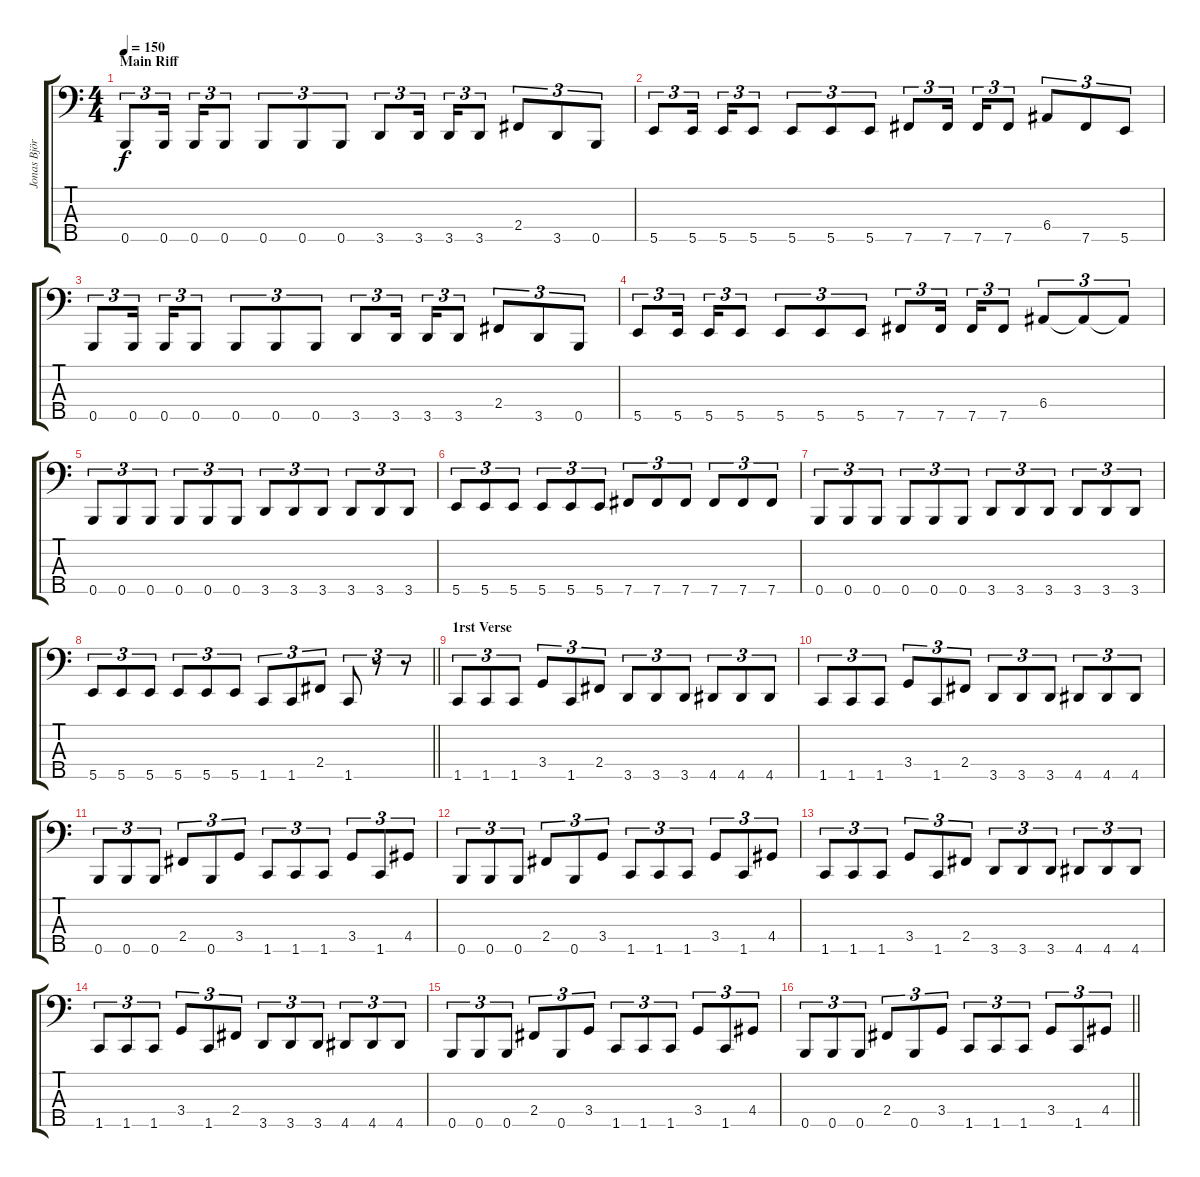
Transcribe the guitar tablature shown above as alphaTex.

\track ("Jonas Björler" "Jonas Björ") {instrument electricbassfinger}
\staff {score tabs}
\tuning (G2 D2 A1 E1 B0) {hide}
\ts (4 4)
\section ("" "Main Riff")
\tempo 150
\clef f4
\ks c
0.5.8{tu (3 2) dy f} 0.5.16{tu (3 2) beam splitsecondary} 0.5.16{tu (3 2)} 0.5.8{tu (3 2)} 0.5.8{tu (3 2)} 0.5.8{tu (3 2)} 0.5.8{tu (3 2)} 3.5.8{tu (3 2)} 3.5.16{tu (3 2) beam splitsecondary} 3.5.16{tu (3 2)} 3.5.8{tu (3 2)} 2.4.8{tu (3 2)} 3.5.8{tu (3 2)} 0.5.8{tu (3 2)} |
5.5.8{tu (3 2)} 5.5.16{tu (3 2) beam splitsecondary} 5.5.16{tu (3 2)} 5.5.8{tu (3 2)} 5.5.8{tu (3 2)} 5.5.8{tu (3 2)} 5.5.8{tu (3 2)} 7.5.8{tu (3 2)} 7.5.16{tu (3 2) beam splitsecondary} 7.5.16{tu (3 2)} 7.5.8{tu (3 2)} 6.4.8{tu (3 2)} 7.5.8{tu (3 2)} 5.5.8{tu (3 2)} |
0.5.8{tu (3 2)} 0.5.16{tu (3 2) beam splitsecondary} 0.5.16{tu (3 2)} 0.5.8{tu (3 2)} 0.5.8{tu (3 2)} 0.5.8{tu (3 2)} 0.5.8{tu (3 2)} 3.5.8{tu (3 2)} 3.5.16{tu (3 2) beam splitsecondary} 3.5.16{tu (3 2)} 3.5.8{tu (3 2)} 2.4.8{tu (3 2)} 3.5.8{tu (3 2)} 0.5.8{tu (3 2)} |
5.5.8{tu (3 2)} 5.5.16{tu (3 2) beam splitsecondary} 5.5.16{tu (3 2)} 5.5.8{tu (3 2)} 5.5.8{tu (3 2)} 5.5.8{tu (3 2)} 5.5.8{tu (3 2)} 7.5.8{tu (3 2)} 7.5.16{tu (3 2) beam splitsecondary} 7.5.16{tu (3 2)} 7.5.8{tu (3 2)} 6.4.8{tu (3 2)} 6.4{t}.8{tu (3 2)} 6.4{t}.8{tu (3 2)} |
0.5.8{tu (3 2)} 0.5.8{tu (3 2)} 0.5.8{tu (3 2)} 0.5.8{tu (3 2)} 0.5.8{tu (3 2)} 0.5.8{tu (3 2)} 3.5.8{tu (3 2)} 3.5.8{tu (3 2)} 3.5.8{tu (3 2)} 3.5.8{tu (3 2)} 3.5.8{tu (3 2)} 3.5.8{tu (3 2)} |
5.5.8{tu (3 2)} 5.5.8{tu (3 2)} 5.5.8{tu (3 2)} 5.5.8{tu (3 2)} 5.5.8{tu (3 2)} 5.5.8{tu (3 2)} 7.5.8{tu (3 2)} 7.5.8{tu (3 2)} 7.5.8{tu (3 2)} 7.5.8{tu (3 2)} 7.5.8{tu (3 2)} 7.5.8{tu (3 2)} |
0.5.8{tu (3 2)} 0.5.8{tu (3 2)} 0.5.8{tu (3 2)} 0.5.8{tu (3 2)} 0.5.8{tu (3 2)} 0.5.8{tu (3 2)} 3.5.8{tu (3 2)} 3.5.8{tu (3 2)} 3.5.8{tu (3 2)} 3.5.8{tu (3 2)} 3.5.8{tu (3 2)} 3.5.8{tu (3 2)} |
\barLineRight lightlight
5.5.8{tu (3 2)} 5.5.8{tu (3 2)} 5.5.8{tu (3 2)} 5.5.8{tu (3 2)} 5.5.8{tu (3 2)} 5.5.8{tu (3 2)} 1.5.8{tu (3 2)} 1.5.8{tu (3 2)} 2.4.8{tu (3 2)} 1.5.8{tu (3 2)} r.8{tu (3 2)} r.8{tu (3 2)} |
\section ("" "1rst Verse")
1.5.8{tu (3 2)} 1.5.8{tu (3 2)} 1.5.8{tu (3 2)} 3.4.8{tu (3 2)} 1.5.8{tu (3 2)} 2.4.8{tu (3 2)} 3.5.8{tu (3 2)} 3.5.8{tu (3 2)} 3.5.8{tu (3 2)} 4.5.8{tu (3 2)} 4.5.8{tu (3 2)} 4.5.8{tu (3 2)} |
1.5.8{tu (3 2)} 1.5.8{tu (3 2)} 1.5.8{tu (3 2)} 3.4.8{tu (3 2)} 1.5.8{tu (3 2)} 2.4.8{tu (3 2)} 3.5.8{tu (3 2)} 3.5.8{tu (3 2)} 3.5.8{tu (3 2)} 4.5.8{tu (3 2)} 4.5.8{tu (3 2)} 4.5.8{tu (3 2)} |
0.5.8{tu (3 2)} 0.5.8{tu (3 2)} 0.5.8{tu (3 2)} 2.4.8{tu (3 2)} 0.5.8{tu (3 2)} 3.4.8{tu (3 2)} 1.5.8{tu (3 2)} 1.5.8{tu (3 2)} 1.5.8{tu (3 2)} 3.4.8{tu (3 2)} 1.5.8{tu (3 2)} 4.4.8{tu (3 2)} |
0.5.8{tu (3 2)} 0.5.8{tu (3 2)} 0.5.8{tu (3 2)} 2.4.8{tu (3 2)} 0.5.8{tu (3 2)} 3.4.8{tu (3 2)} 1.5.8{tu (3 2)} 1.5.8{tu (3 2)} 1.5.8{tu (3 2)} 3.4.8{tu (3 2)} 1.5.8{tu (3 2)} 4.4.8{tu (3 2)} |
1.5.8{tu (3 2)} 1.5.8{tu (3 2)} 1.5.8{tu (3 2)} 3.4.8{tu (3 2)} 1.5.8{tu (3 2)} 2.4.8{tu (3 2)} 3.5.8{tu (3 2)} 3.5.8{tu (3 2)} 3.5.8{tu (3 2)} 4.5.8{tu (3 2)} 4.5.8{tu (3 2)} 4.5.8{tu (3 2)} |
1.5.8{tu (3 2)} 1.5.8{tu (3 2)} 1.5.8{tu (3 2)} 3.4.8{tu (3 2)} 1.5.8{tu (3 2)} 2.4.8{tu (3 2)} 3.5.8{tu (3 2)} 3.5.8{tu (3 2)} 3.5.8{tu (3 2)} 4.5.8{tu (3 2)} 4.5.8{tu (3 2)} 4.5.8{tu (3 2)} |
0.5.8{tu (3 2)} 0.5.8{tu (3 2)} 0.5.8{tu (3 2)} 2.4.8{tu (3 2)} 0.5.8{tu (3 2)} 3.4.8{tu (3 2)} 1.5.8{tu (3 2)} 1.5.8{tu (3 2)} 1.5.8{tu (3 2)} 3.4.8{tu (3 2)} 1.5.8{tu (3 2)} 4.4.8{tu (3 2)} |
\barLineRight lightlight
0.5.8{tu (3 2)} 0.5.8{tu (3 2)} 0.5.8{tu (3 2)} 2.4.8{tu (3 2)} 0.5.8{tu (3 2)} 3.4.8{tu (3 2)} 1.5.8{tu (3 2)} 1.5.8{tu (3 2)} 1.5.8{tu (3 2)} 3.4.8{tu (3 2)} 1.5.8{tu (3 2)} 4.4.8{tu (3 2)}
